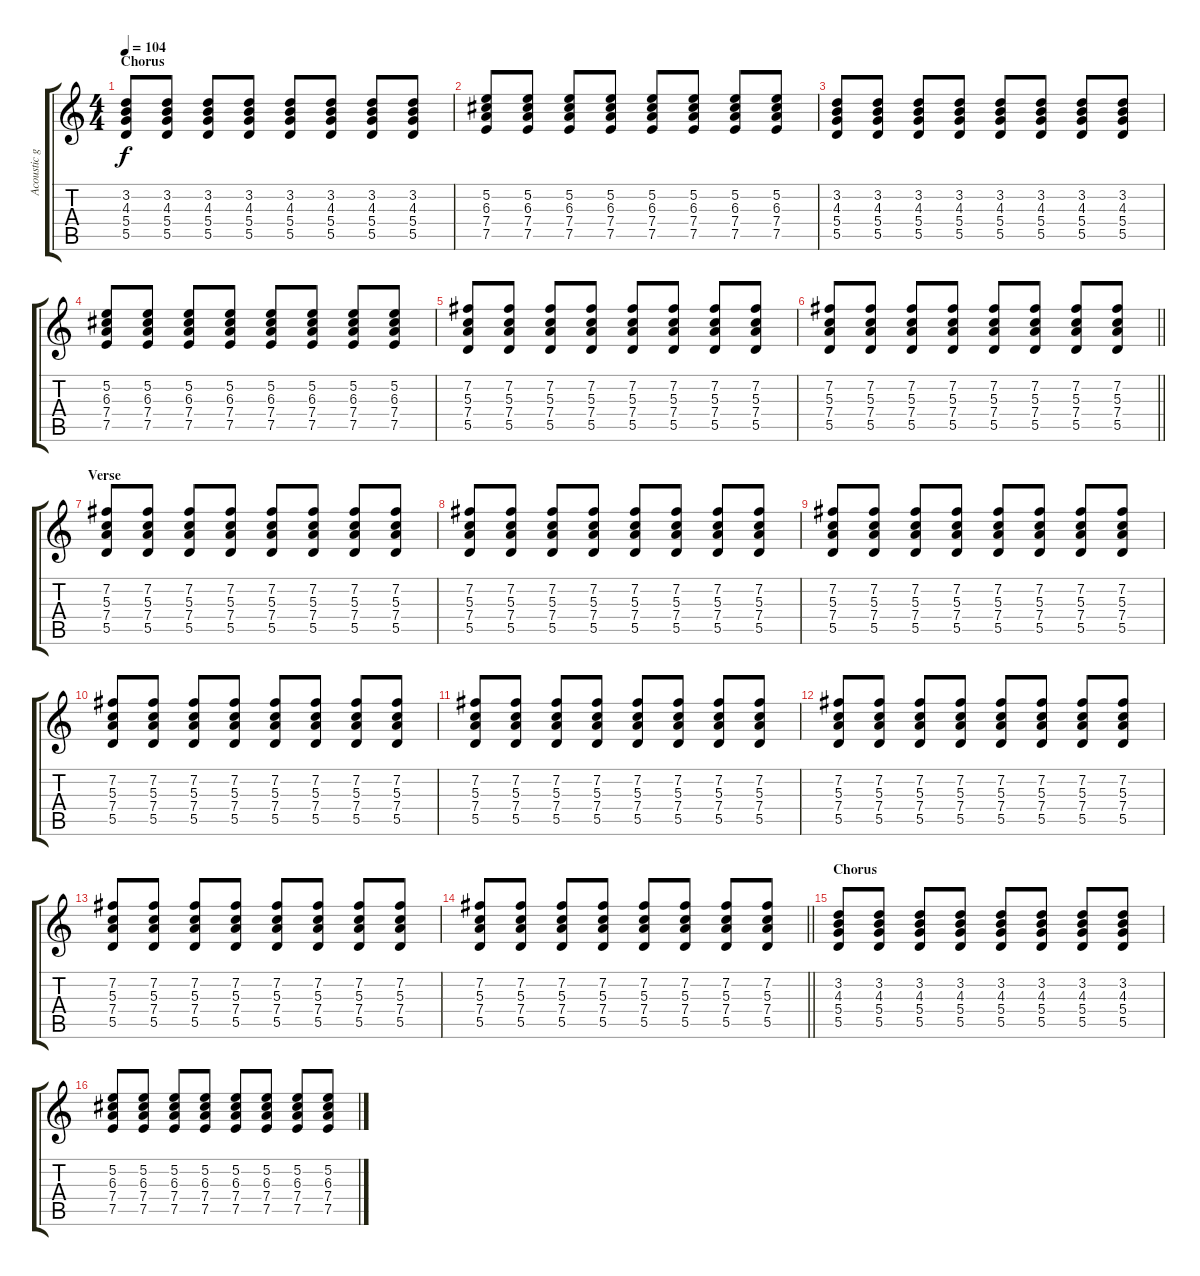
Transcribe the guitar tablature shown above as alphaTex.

\track ("Acoustic guitar" "Acoustic g") {instrument acousticguitarsteel}
\staff {score tabs}
\tuning (E4 B3 G3 D3 A2 E2) {hide}
\ts (4 4)
\section ("" "Chorus")
\tempo 104
\clef g2
\ks c
(3.2 4.3 5.4 5.5).8{dy f} (3.2 4.3 5.4 5.5).8 (3.2 4.3 5.4 5.5).8 (3.2 4.3 5.4 5.5).8 (3.2 4.3 5.4 5.5).8 (3.2 4.3 5.4 5.5).8 (3.2 4.3 5.4 5.5).8 (3.2 4.3 5.4 5.5).8 |
(5.2 6.3 7.4 7.5).8 (5.2 6.3 7.4 7.5).8 (5.2 6.3 7.4 7.5).8 (5.2 6.3 7.4 7.5).8 (5.2 6.3 7.4 7.5).8 (5.2 6.3 7.4 7.5).8 (5.2 6.3 7.4 7.5).8 (5.2 6.3 7.4 7.5).8 |
(3.2 4.3 5.4 5.5).8 (3.2 4.3 5.4 5.5).8 (3.2 4.3 5.4 5.5).8 (3.2 4.3 5.4 5.5).8 (3.2 4.3 5.4 5.5).8 (3.2 4.3 5.4 5.5).8 (3.2 4.3 5.4 5.5).8 (3.2 4.3 5.4 5.5).8 |
(5.2 6.3 7.4 7.5).8 (5.2 6.3 7.4 7.5).8 (5.2 6.3 7.4 7.5).8 (5.2 6.3 7.4 7.5).8 (5.2 6.3 7.4 7.5).8 (5.2 6.3 7.4 7.5).8 (5.2 6.3 7.4 7.5).8 (5.2 6.3 7.4 7.5).8 |
(7.2 5.3 7.4 5.5).8 (7.2 5.3 7.4 5.5).8 (7.2 5.3 7.4 5.5).8 (7.2 5.3 7.4 5.5).8 (7.2 5.3 7.4 5.5).8 (7.2 5.3 7.4 5.5).8 (7.2 5.3 7.4 5.5).8 (7.2 5.3 7.4 5.5).8 |
\barLineRight lightlight
(7.2 5.3 7.4 5.5).8 (7.2 5.3 7.4 5.5).8 (7.2 5.3 7.4 5.5).8 (7.2 5.3 7.4 5.5).8 (7.2 5.3 7.4 5.5).8 (7.2 5.3 7.4 5.5).8 (7.2 5.3 7.4 5.5).8 (7.2 5.3 7.4 5.5).8 |
\section ("" "Verse")
(7.2 5.3 7.4 5.5).8 (7.2 5.3 7.4 5.5).8 (7.2 5.3 7.4 5.5).8 (7.2 5.3 7.4 5.5).8 (7.2 5.3 7.4 5.5).8 (7.2 5.3 7.4 5.5).8 (7.2 5.3 7.4 5.5).8 (7.2 5.3 7.4 5.5).8 |
(7.2 5.3 7.4 5.5).8 (7.2 5.3 7.4 5.5).8 (7.2 5.3 7.4 5.5).8 (7.2 5.3 7.4 5.5).8 (7.2 5.3 7.4 5.5).8 (7.2 5.3 7.4 5.5).8 (7.2 5.3 7.4 5.5).8 (7.2 5.3 7.4 5.5).8 |
(7.2 5.3 7.4 5.5).8 (7.2 5.3 7.4 5.5).8 (7.2 5.3 7.4 5.5).8 (7.2 5.3 7.4 5.5).8 (7.2 5.3 7.4 5.5).8 (7.2 5.3 7.4 5.5).8 (7.2 5.3 7.4 5.5).8 (7.2 5.3 7.4 5.5).8 |
(7.2 5.3 7.4 5.5).8 (7.2 5.3 7.4 5.5).8 (7.2 5.3 7.4 5.5).8 (7.2 5.3 7.4 5.5).8 (7.2 5.3 7.4 5.5).8 (7.2 5.3 7.4 5.5).8 (7.2 5.3 7.4 5.5).8 (7.2 5.3 7.4 5.5).8 |
(7.2 5.3 7.4 5.5).8 (7.2 5.3 7.4 5.5).8 (7.2 5.3 7.4 5.5).8 (7.2 5.3 7.4 5.5).8 (7.2 5.3 7.4 5.5).8 (7.2 5.3 7.4 5.5).8 (7.2 5.3 7.4 5.5).8 (7.2 5.3 7.4 5.5).8 |
(7.2 5.3 7.4 5.5).8 (7.2 5.3 7.4 5.5).8 (7.2 5.3 7.4 5.5).8 (7.2 5.3 7.4 5.5).8 (7.2 5.3 7.4 5.5).8 (7.2 5.3 7.4 5.5).8 (7.2 5.3 7.4 5.5).8 (7.2 5.3 7.4 5.5).8 |
(7.2 5.3 7.4 5.5).8 (7.2 5.3 7.4 5.5).8 (7.2 5.3 7.4 5.5).8 (7.2 5.3 7.4 5.5).8 (7.2 5.3 7.4 5.5).8 (7.2 5.3 7.4 5.5).8 (7.2 5.3 7.4 5.5).8 (7.2 5.3 7.4 5.5).8 |
\barLineRight lightlight
(7.2 5.3 7.4 5.5).8 (7.2 5.3 7.4 5.5).8 (7.2 5.3 7.4 5.5).8 (7.2 5.3 7.4 5.5).8 (7.2 5.3 7.4 5.5).8 (7.2 5.3 7.4 5.5).8 (7.2 5.3 7.4 5.5).8 (7.2 5.3 7.4 5.5).8 |
\section ("" "Chorus")
(3.2 4.3 5.4 5.5).8 (3.2 4.3 5.4 5.5).8 (3.2 4.3 5.4 5.5).8 (3.2 4.3 5.4 5.5).8 (3.2 4.3 5.4 5.5).8 (3.2 4.3 5.4 5.5).8 (3.2 4.3 5.4 5.5).8 (3.2 4.3 5.4 5.5).8 |
(5.2 6.3 7.4 7.5).8 (5.2 6.3 7.4 7.5).8 (5.2 6.3 7.4 7.5).8 (5.2 6.3 7.4 7.5).8 (5.2 6.3 7.4 7.5).8 (5.2 6.3 7.4 7.5).8 (5.2 6.3 7.4 7.5).8 (5.2 6.3 7.4 7.5).8
